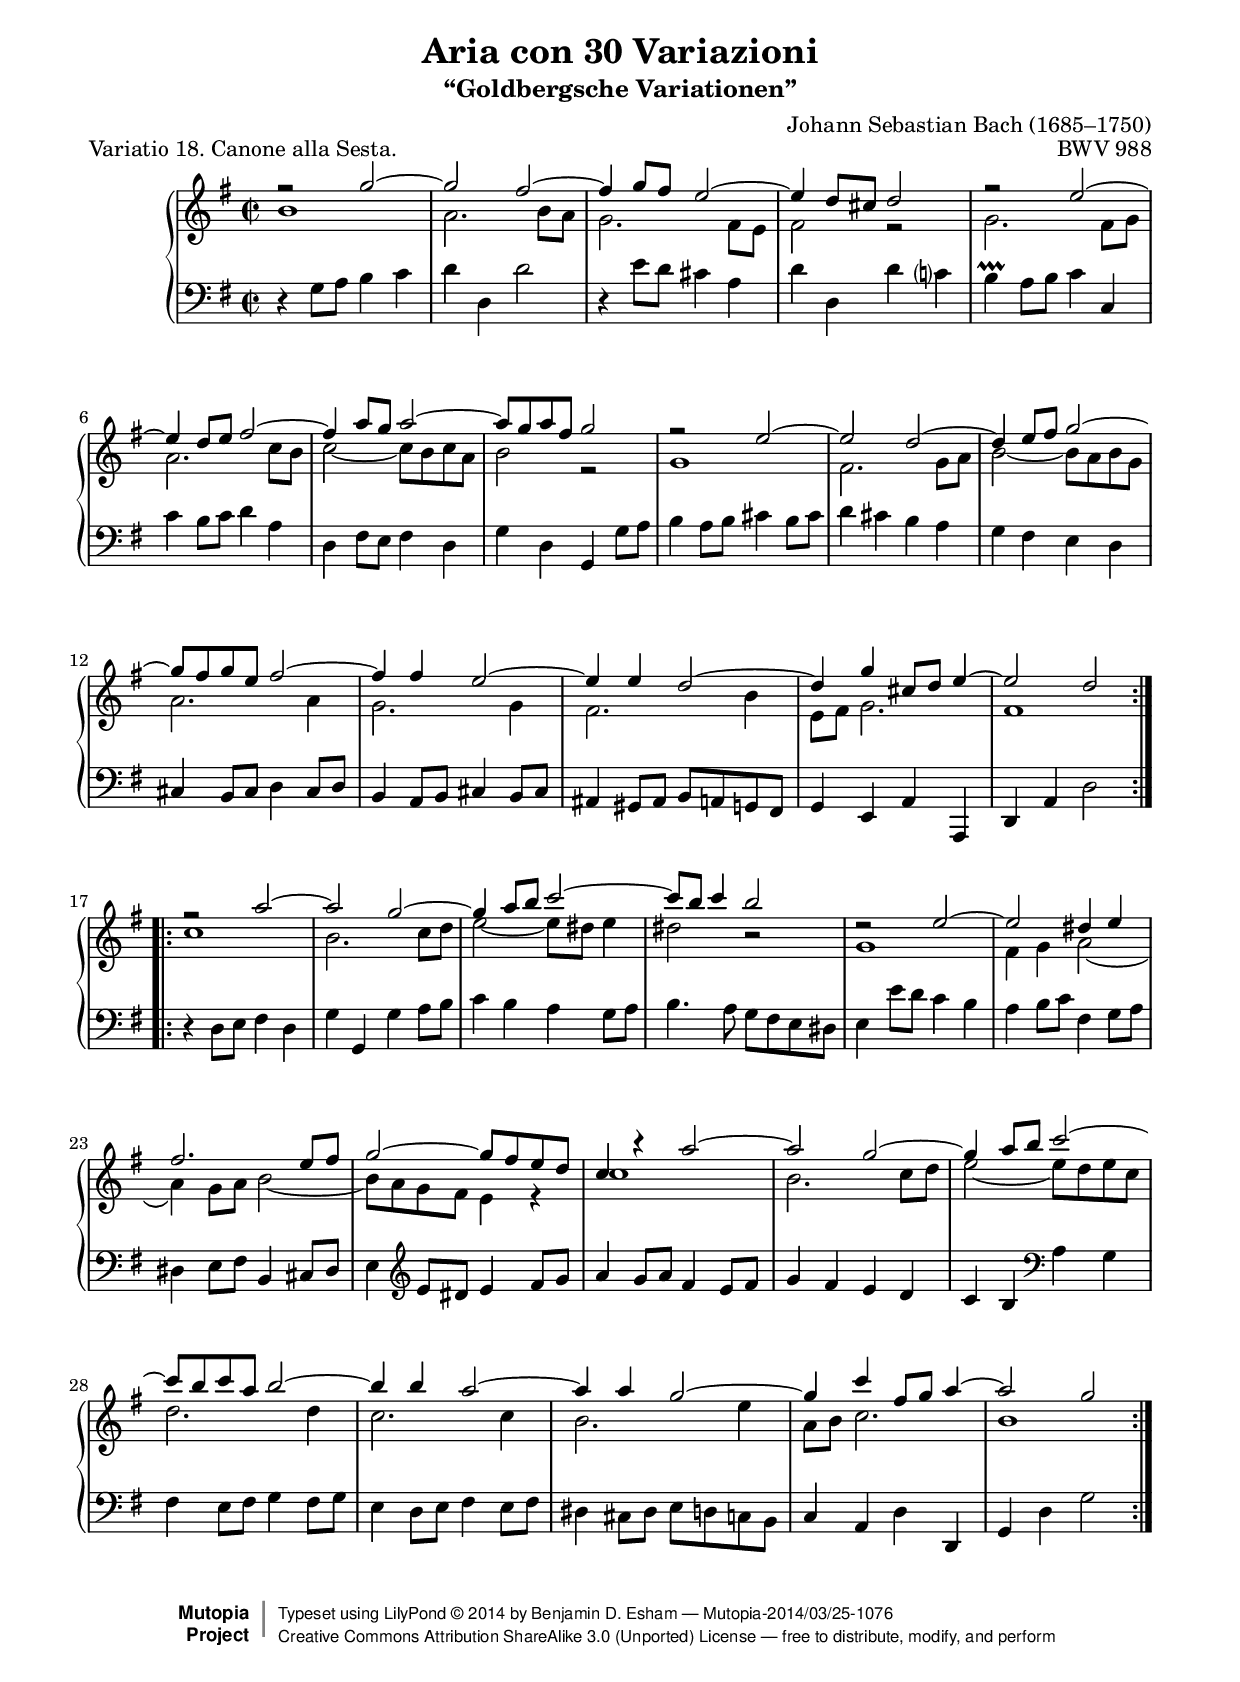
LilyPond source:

\version "2.18.0"

% Goldberg Variations - Variation 18, Canone alla Sesta
% J.S. Bach - BWV 988
% 
% typeset by Benjamin Esham <bdesham@gmail.com>
%
% This file was last updated on 2007-10-15.
%
% This music is part of the Mutopia project (http://www.MutopiaProject.org/).
% Copyright (c) The Mutopia Project and Benjamin Esham, 2007.
%
% This work is licensed under the Creative Commons Attribution-ShareAlike License 3.0.
% To view a copy of that license visit http://creativecommons.org/licenses/by-sa/3.0/
% or send a letter to Creative Commons, 559 Nathan Abbott Way, Stanford, CA 94305, USA.
%
% NOTES
%
% Typeset from Bach-Gesellschaft Ausgabe Band 3 (1853). Leipzig: Breitkopf & Härtel.
% Available from <http://imslp.org/wiki/Goldberg_Variations%2C_BWV_988_%28Bach%2C_Johann_Sebastian%29>
%
% There are two blocks of code near the end of the file that will allow the piece to
% fit on one page of A4 or letter paper, depending upon which one is commented out.
% 
% HISTORY
%
% - 2007-10-14: initial release.
% - 2007-10-15: fixed an incorrect note.  Thanks to Urs M. for pointing it out!
% - 2014-03-24: update to v2.18.2. (Javier Ruiz-Alma)

\paper {
    top-margin = 8\mm
    top-markup-spacing.basic-distance = #6
    markup-system-spacing.basic-distance = #5
    top-system-spacing.basic-distance = #12
    last-bottom-spacing.basic-distance = #12
    line-width = 18.0\cm
    ragged-bottom = ##f
    ragged-last-bottom = ##f
}

%-----------------------definitions
adjTieDown = \shape #'((0 . -0.2) (0 . -0.3) (0 . -0.3) (0 . -0.2)) Tie
adjTieUp = \shape #'((0 . 0.2) (0 . 0.3) (0 . 0.3) (0 . 0.2)) Tie
adjTieOne = \shape #'(
                       ((0 . -1.0) (0 . -1.2) (0 . -1.2) (0 . -1.0))
                       ((0 . -1.0) (0 . -1.2) (0 . -1.2) (0 . -1.0))
                       ) Tie
adjTieTwo = \shape #'((0 . -0.2) (0 . -0.3) (0 . -0.3) (0 . -0.2)) Tie

soprano = \relative c''' {
	\key g \major
	\time 2/2

    \repeat volta 2 {
		r2 g2 ~
		g2 fis ~
		fis4 g8 fis \adjTieUp e2 ~
		e4 d8 cis d2
		r2 \adjTieUp e2 ~
		e4 d8 e fis2 ~
		fis4 a8 g a2 ~
		a8 g a fis g2
		r2 \adjTieUp e2 ~
		e2 \adjTieUp d ~ \noBreak
		d4 e8 fis g2 ~
		g8 fis g e fis2 ~
		fis4 fis \adjTieUp e2 ~
		e4 e \adjTieUp d2 ~
		d4 g cis,8 d e4 ~
		e2 d \break
	}        
    \repeat volta 2 {
		r2 a'2 ~
		a2 g ~
		g4 a8 b c2 ~
		c8 b c4 b2
		d,2\rest e2 ~ \noBreak
		e2 dis4 e \break
		fis2. e8 fis
		g2 ~ g8 fis e d
		c4 r a'2 ~
		a2 \adjTieUp g ~
		g4 a8 b \adjTieUp c2 ~
		c8 b c a b2 ~
		b4 b a2 ~
		a4 a g2 ~
		g4 c fis,8 g a4 ~
		a2 g
    }
}

alto = \relative c'' {
	\key g \major
	\time 2/2

    \repeat volta 2 {
		b1
		a2. b8 a
		g2. fis8 e
		fis2 r2
		g2. fis8 g
		a2. c8 b
		c2 ~ c8 b c a
		b2 r2
		g1
		fis2. g8 a
		b2 ~ b8 a b g
		a2. a4
		g2. g4
		fis2. b4
		e,8 fis g2.
		fis1
	}        
    \repeat volta 2 {
		c'1
		b2. c8 d
		e2 ~ e8 dis e4
		dis2 b\rest
		g1
		fis4 g \adjTieOne a2 ~
		a4 g8 a \adjTieTwo b2 ~
		b8 a g fis e4 r
		c'1
		b2. c8 d
		\adjTieDown e2 ~ e8 d e c
		d2. d4
		c2. c4
		b2. e4
		a,8 b c2.
		b1
    }
}

bass = \relative c' {
	\clef bass
	\key g \major
	\time 2/2

    \repeat volta 2 {
		r4 g8 a b4 c
		d4 d, d'2
		r4 e8 d cis4 a
		d4 d, d' c?
		b4-\prallprall a8 b c4 c,
		c'4 b8 c d4 a
		d,4 fis8 e fis4 d
		g4 d g, g'8 a
		b4 a8 b cis4 b8 cis
		d4 cis b a
		g fis e d
		cis4 b8 cis d4 cis8 d
		b4 a8 b cis4 b8 cis
		ais4 gis8 ais b a g fis
		g4 e a a,
		d a' d2
	}        
    \repeat volta 2 {
		r4 d8 e fis4 d
		g4 g, g' a8 b
		c4 b a g8 a
		b4. a8 g fis e dis
		e4 e'8 d c4 b
		a4 b8 c fis,4 g8 a
		dis,4 e8 fis b,4 cis8 dis
		e4 \clef treble e'8 dis e4 fis8 g
		a4 g8 a fis4 e8 fis
		g4 fis e d
		c4 b \clef bass a g
		fis4 e8 fis g4 fis8 g
		e4 d8 e fis4 e8 fis
		dis4 cis8_[ dis] e_[ d c b]
		c4 a d d,
		g d' g2
    }
}

\header {
	title = "Aria con 30 Variazioni"
	subtitle = "“Goldbergsche Variationen”"
	piece = "Variatio 18. Canone alla Sesta."
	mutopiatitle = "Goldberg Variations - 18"
	composer = "Johann Sebastian Bach (1685–1750)"
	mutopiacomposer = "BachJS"
	opus = "BWV 988"
	date = "1741"
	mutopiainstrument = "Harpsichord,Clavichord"
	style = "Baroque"
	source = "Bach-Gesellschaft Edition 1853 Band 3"
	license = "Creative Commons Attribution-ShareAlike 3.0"
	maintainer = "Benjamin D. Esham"
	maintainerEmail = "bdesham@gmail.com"

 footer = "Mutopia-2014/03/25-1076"
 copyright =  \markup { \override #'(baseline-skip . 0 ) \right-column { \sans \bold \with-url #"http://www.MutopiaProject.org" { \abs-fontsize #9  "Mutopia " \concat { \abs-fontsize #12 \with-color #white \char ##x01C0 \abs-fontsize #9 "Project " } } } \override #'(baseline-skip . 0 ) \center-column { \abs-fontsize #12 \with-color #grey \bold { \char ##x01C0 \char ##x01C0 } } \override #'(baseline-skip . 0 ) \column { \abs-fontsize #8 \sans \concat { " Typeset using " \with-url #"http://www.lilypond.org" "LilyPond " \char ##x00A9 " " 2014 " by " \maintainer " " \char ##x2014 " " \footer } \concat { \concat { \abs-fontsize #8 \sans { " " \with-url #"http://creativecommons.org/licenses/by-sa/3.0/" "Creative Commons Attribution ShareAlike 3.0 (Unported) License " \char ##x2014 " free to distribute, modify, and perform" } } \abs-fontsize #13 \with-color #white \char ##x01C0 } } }
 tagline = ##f
}

%%% for letter paper
%#(set-default-paper-size "letter")
#(set-global-staff-size 19)

%%% for a4 paper
%#(set-default-paper-size "a4")
%#(set-global-staff-size 20)

%%
%% Layout
%%

\score  {
    \context PianoStaff <<
        \set PianoStaff.midiInstrument = "harpsichord"
        \context Staff = "upper" { \clef treble << \soprano \\ \alto >>  }
        \context Staff = "lower" { \bass }
    >>

	\midi { \tempo 2 = 96 }
 
    \layout {
			%%% for letter paper
			%\context { \Score \override SpacingSpanner.spacing-increment = #1.0 }

			%%% for a4 paper
			\context { \Score \override SpacingSpanner.spacing-increment = #0.8 }
    }
}
